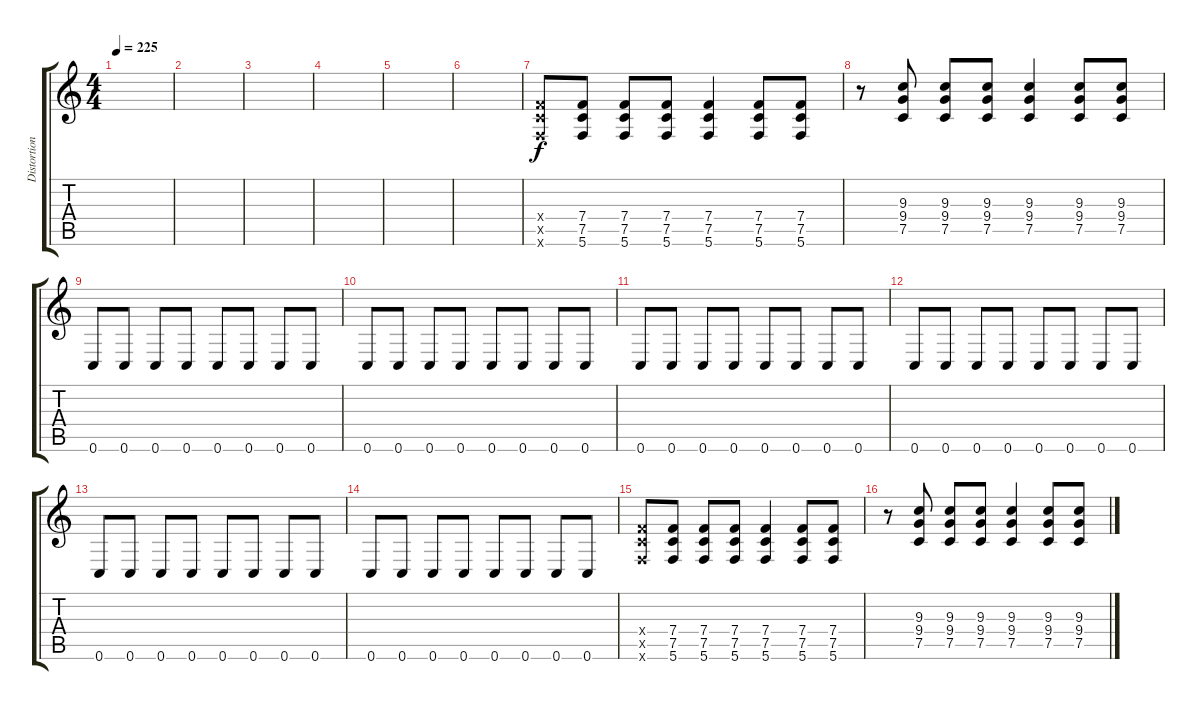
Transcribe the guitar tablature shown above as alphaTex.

\track ("Distortion I" "Distortion") {instrument distortionguitar}
\staff {score tabs}
\tuning (C4 G3 Eb3 Bb2 F2 C2) {hide}
\ts (4 4)
\tempo 225
\clef g2
\ks c
|
|
|
|
|
|
(7.4{x} 7.5{x} 5.6{x}).8 (7.4 7.5 5.6).8 (7.4 7.5 5.6).8 (7.4 7.5 5.6).8 (7.4 7.5 5.6).4 (7.4 7.5 5.6).8 (7.4 7.5 5.6).8 |
r.8 (9.3 9.4 7.5).8 (9.3 9.4 7.5).8 (9.3 9.4 7.5).8 (9.3 9.4 7.5).4 (9.3 9.4 7.5).8 (9.3 9.4 7.5).8 |
0.6.8 0.6.8 0.6.8 0.6.8 0.6.8 0.6.8 0.6.8 0.6.8 |
0.6.8 0.6.8 0.6.8 0.6.8 0.6.8 0.6.8 0.6.8 0.6.8 |
0.6.8 0.6.8 0.6.8 0.6.8 0.6.8 0.6.8 0.6.8 0.6.8 |
0.6.8 0.6.8 0.6.8 0.6.8 0.6.8 0.6.8 0.6.8 0.6.8 |
0.6.8 0.6.8 0.6.8 0.6.8 0.6.8 0.6.8 0.6.8 0.6.8 |
0.6.8 0.6.8 0.6.8 0.6.8 0.6.8 0.6.8 0.6.8 0.6.8 |
(7.4{x} 7.5{x} 5.6{x}).8 (7.4 7.5 5.6).8 (7.4 7.5 5.6).8 (7.4 7.5 5.6).8 (7.4 7.5 5.6).4 (7.4 7.5 5.6).8 (7.4 7.5 5.6).8 |
r.8 (9.3 9.4 7.5).8 (9.3 9.4 7.5).8 (9.3 9.4 7.5).8 (9.3 9.4 7.5).4 (9.3 9.4 7.5).8 (9.3 9.4 7.5).8
